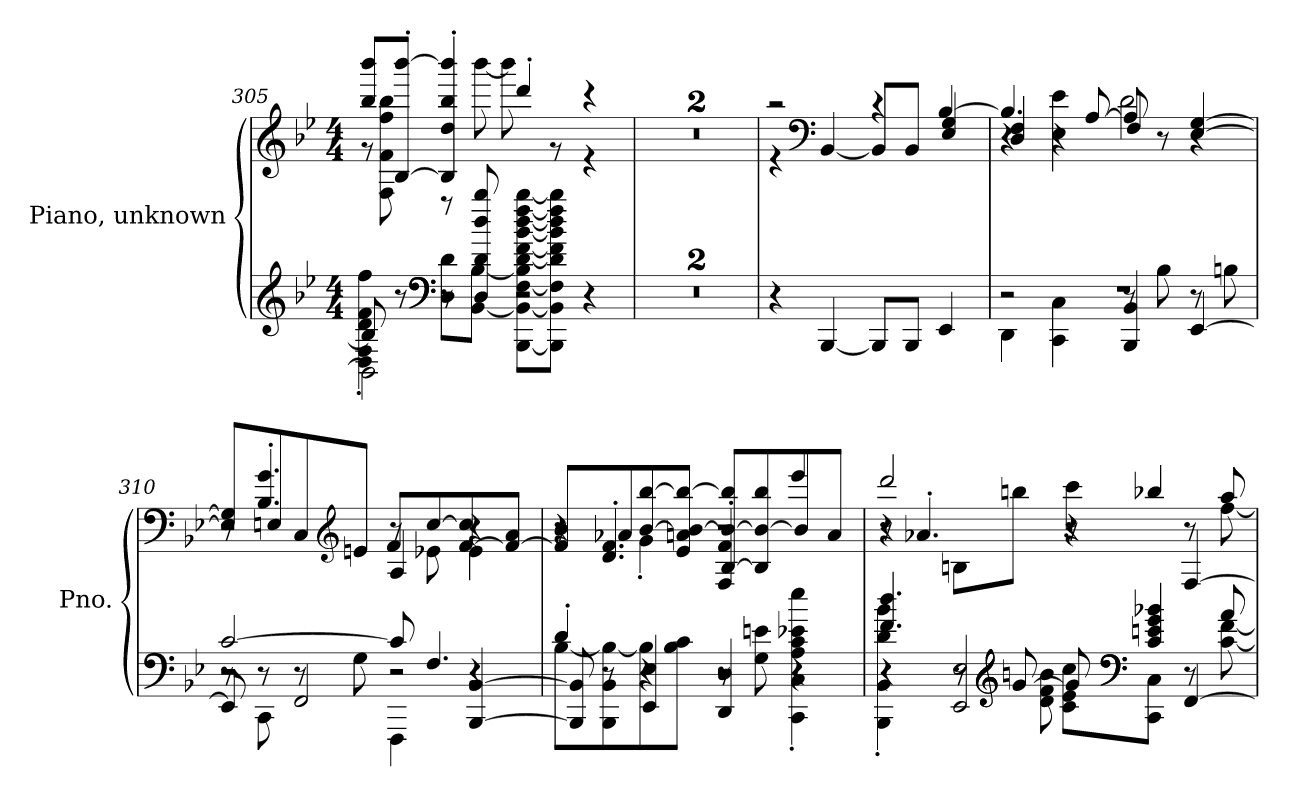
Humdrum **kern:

**kern	**kern
*part1	*part1
*staff2	*staff1
*I"Piano, unknown	*
*I'Pno.	*
*clefG2	*clefG2
*k[b-e-]	*k[b-e-]
*M4/4	*M4/4
=305	=305
*^	*^
*	*^	*	*
8B-/]	4D\' 4F\' 4d\' 4f\' 4ff\'	2BB-\]	8bb-/ 8bbb-/L	8r
8r	.	.	[8B-/' [8bbb-/'J	8F\ 8f\ 8ff\ 8bb-\
*clefF4	*	*	*	*
8r	8D\ 8d\L	.	4B-/]' 4dd/' 4bb-/' 4bbb-/]'	8r
8D/ 8d/ 8dd/ 8bb-/	[8BB-\ [8B-\J	.	.	[8bbb-\
2r	[8BBB-\ 8BB-\_ [8F\ 8B-\] [8d\ [8f\ [8b-\ [8dd\ [8ff\ [8bb-\L	2r	4ddd'/	8bbb-\]
.	8BBB-\] 8BB-\] 8F\] 8d\] 8f\] 8b-\] 8dd\] 8ff\] 8bb-\]J	.	.	8r
.	4r	.	4r	4r
*v	*v	*v	*	*
*	*v	*v
=306	=306
1r	1r
=307	=307
1r	1r
=308	=308
*	*^
4r	2r	4r
*	*clefF4	*
[4BBB-/	.	[4BB-/
8BBB-/L]	4r	8BB-/L]
8BBB-/J	.	8BB-/J
4EE-/	[4B-/	4E-/ 4G/
!!LO:LB:g=z
=309	=309	=309
*^	*	*^
*	*^	*	*	*
1r	4DD\	2r	4.B-/]	4r	4D/ 4F/
.	4CC\ 4C\	.	.	4E-\ 4e-\	4r
.	.	.	[8A/	.	.
.	8r	4BBB-/ 4BB-/	8A/]	2d\	4F/
.	8B-\	.	8r	.	.
.	8r	[4EE-/	4r	.	[4E-/ [4G/
.	8Bn\	.	.	.	.
=310	=310	=310	=310	=310	=310
*	*	*^	*	*	*
[2c/	8r	8EE-/]	2r	8r	2r	8E-/] 8G/]L
.	8CC\	8r	.	4.B-/' 4.g/'	.	8En/
.	8r	2FF/	.	.	.	8C/
*	*	*	*	*clefG2	*	*
.	8G\	.	.	.	.	8en/J
8c/]	2r	.	4FFF\	4A/	8r	8f/L
4.F/	.	.	.	.	8e-X\	[8cc/
.	.	[4BBB-/ [4BB-/	4r	4r	4e-\	[8f/ 8cc/]
.	.	.	.	.	.	8f/_ 8a/J
*	*	*v	*v	*	*	*
=311	=311	=311	=311	=311	=311
4d'/	[8B-\L	8BBB-/] 8BB-/]	8r	4r	8f/] 8b-/L
.	8BBB-\ 8BB-\ 8B-\_	8r	4.d/' 4.f/'	.	8a-X/
4r	8B-\]	4EE-/ 4E-/	.	4g'\	[8b-/ [8bb-/
.	8B-\ 8c\J	.	.	.	8e-/ 8an/ 8b-/_ 8bb-/_J
2r	8r	4DD/ 4D/	4F/' 4f/'	2r	[8B-/ 8b-/_ 8bb-/]L
.	8G\ 8en\	.	.	.	8B-/] 8b-/_ 8bb-/
.	4CC\' 4C\' 4A\' 4c\' 4e-X\' 4ee-\'	4r	4eee-/	.	8b-/]
.	.	.	.	.	8a/J
!!LO:PB:g=z	!!	!!
=312	=312	=312	=312	=312	=312
4.f/ 4.dd/	4BBB-\' 4BB-\' 4d\' 4b-\'	4r	2ddd/	4r	8r
.	.	.	.	.	4.a-X'/
.	8r	2EE-/ 2E-/	.	8Bn\L	.
*clefG2	*	*	*	*	*
[8g/	8d\ 8f\ 8bn\	.	.	8bbn\J	.
8g/]	8c\ 8e-\ 8cc\L	.	8r	4ccc'\	4r
*clefF4	*	*	*	*	*
4c/ 4en/ 4g/ 4b-X/	8CC\ 8C\J	.	4bb-X/	.	.
.	8r	[4FF/	.	8r	[4F/
8a/	[8c\ [8f\	.	8aa/	[8ff\	.
*v	*v	*v	*	*	*
*	*v	*v	*v
=	=
*-	*-
